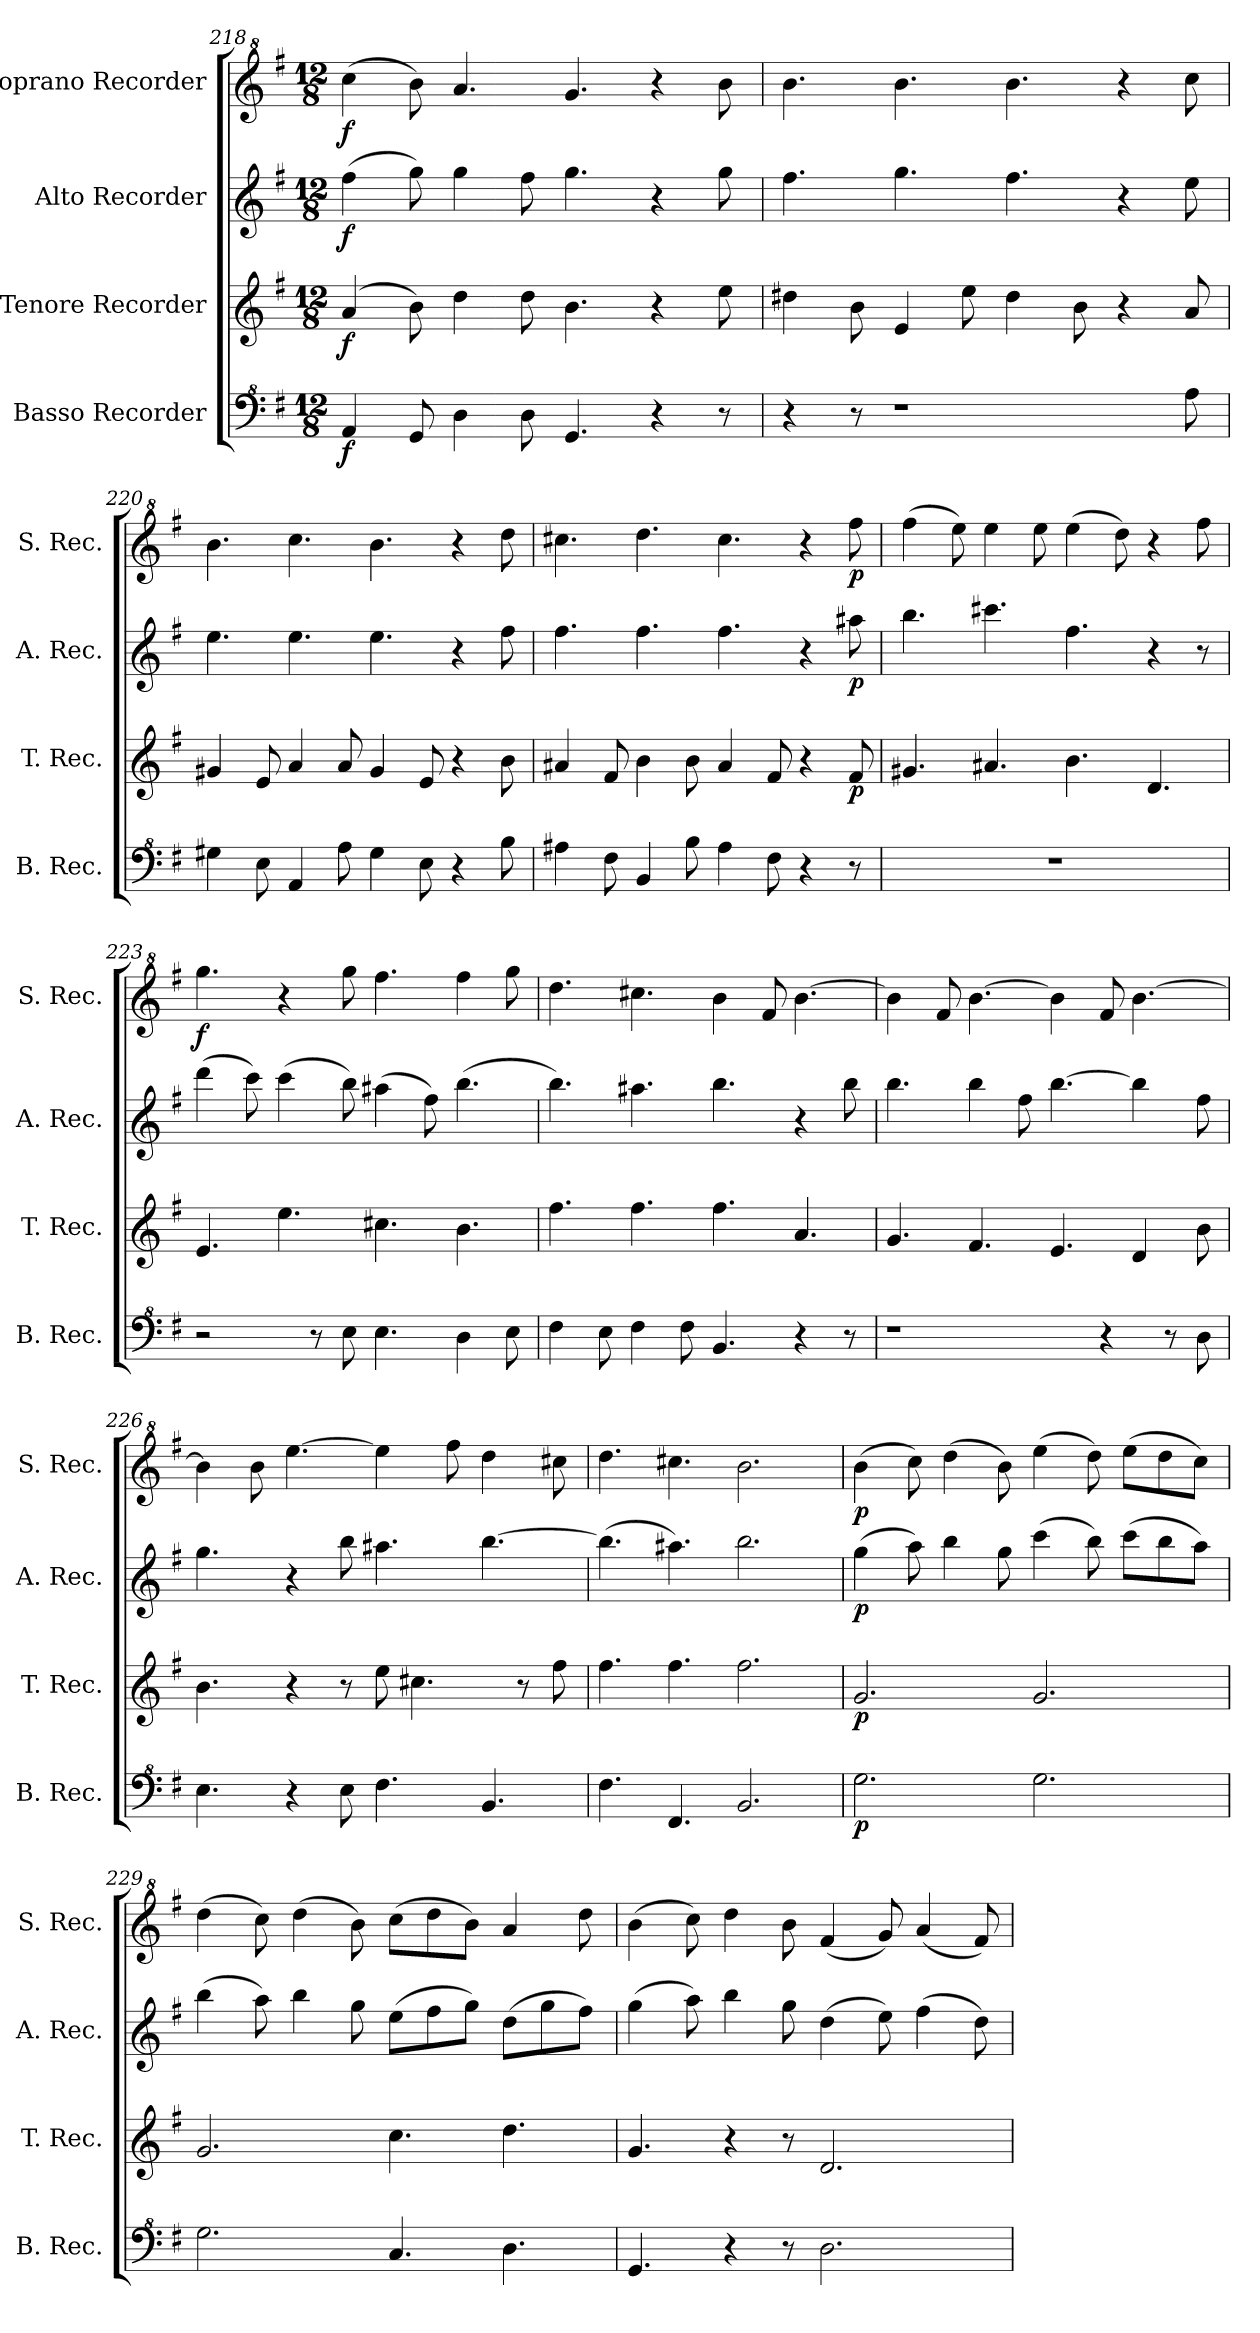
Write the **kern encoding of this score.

**kern	**dynam	**kern	**dynam	**kern	**dynam	**kern	**dynam
*part4	*part4	*part3	*part3	*part2	*part2	*part1	*part1
*staff4	*staff4	*staff3	*staff3	*staff2	*staff2	*staff1	*staff1
*I"Basso Recorder	*	*I"Tenore Recorder	*	*I"Alto Recorder	*	*I"Soprano Recorder	*
*I'B. Rec.	*	*I'T. Rec.	*	*I'A. Rec.	*	*I'S. Rec.	*
*clefF^4	*	*clefG2	*	*clefG2	*	*clefG^2	*
*k[f#]	*	*k[f#]	*	*k[f#]	*	*k[f#]	*
*M12/8	*	*M12/8	*	*M12/8	*	*M12/8	*
=218	=218	=218	=218	=218	=218	=218	=218
!	!LO:DY:b	!	!LO:DY:b	!	!LO:DY:b	!	!LO:DY:b
4A/	f	(4a/	f	(4ff#\	f	(4ccc\	f
8G/	.	8b\)	.	8gg\)	.	8bb\)	.
4d\	.	4dd\	.	4gg\	.	4.aa/	.
8d\	.	8dd\	.	8ff#\	.	.	.
4.G/	.	4.b\	.	4.gg\	.	4.gg/	.
4r	.	4r	.	4r	.	4r	.
8r	.	8ee\	.	8gg\	.	8bb\	.
=219	=219	=219	=219	=219	=219	=219	=219
4r	.	4dd#X\	.	4.ff#\	.	4.bb\	.
8r	.	8b\	.	.	.	.	.
1r	.	4e/	.	4.gg\	.	4.bb\	.
.	.	8ee\	.	.	.	.	.
.	.	4dd#\	.	4.ff#\	.	4.bb\	.
.	.	8b\	.	.	.	.	.
.	.	4r	.	4r	.	4r	.
8a\	.	8a/	.	8ee\	.	8ccc\	.
=220	=220	=220	=220	=220	=220	=220	=220
4g#X\	.	4g#X/	.	4.ee\	.	4.bb\	.
8e\	.	8e/	.	.	.	.	.
4A/	.	4a/	.	4.ee\	.	4.ccc\	.
8a\	.	8a/	.	.	.	.	.
4g#\	.	4g#/	.	4.ee\	.	4.bb\	.
8e\	.	8e/	.	.	.	.	.
4r	.	4r	.	4r	.	4r	.
8b\	.	8b\	.	8ff#\	.	8ddd\	.
=221	=221	=221	=221	=221	=221	=221	=221
4a#X\	.	4a#X/	.	4.ff#\	.	4.ccc#X\	.
8f#\	.	8f#/	.	.	.	.	.
4B/	.	4b\	.	4.ff#\	.	4.ddd\	.
8b\	.	8b\	.	.	.	.	.
4a#\	.	4a#/	.	4.ff#\	.	4.ccc#\	.
8f#\	.	8f#/	.	.	.	.	.
4r	.	4r	.	4r	.	4r	.
!	!	!	!LO:DY:b	!	!LO:DY:b	!	!LO:DY:b
8r	.	8f#/	p	8aa#X\	p	8fff#\	p
=222	=222	=222	=222	=222	=222	=222	=222
1.r	.	4.g#X/	.	4.bb\	.	(4fff#\	.
.	.	.	.	.	.	8eee\)	.
.	.	4.a#X/	.	4.ccc#X\	.	4eee\	.
.	.	.	.	.	.	8eee\	.
.	.	4.b\	.	4.ff#\	.	(4eee\	.
.	.	.	.	.	.	8ddd\)	.
.	.	4.d/	.	4r	.	4r	.
.	.	.	.	8r	.	8fff#\	.
=223	=223	=223	=223	=223	=223	=223	=223
!	!	!	!	!	!	!	!LO:DY:b
2r	.	4.e/	.	(4ddd\	.	4.ggg\	f
.	.	.	.	8ccc\)	.	.	.
.	.	4.ee\	.	(4ccc\	.	4r	.
8r	.	.	.	.	.	.	.
8e\	.	.	.	8bb\)	.	8ggg\	.
4.e\	.	4.cc#X\	.	(4aa#X\	.	4.fff#\	.
.	.	.	.	8ff#\)	.	.	.
4d\	.	4.b\	.	(4.bb\	.	4fff#\	.
8e\	.	.	.	.	.	8ggg\	.
=224	=224	=224	=224	=224	=224	=224	=224
4f#\	.	4.ff#\	.	4.bb\)	.	4.ddd\	.
8e\	.	.	.	.	.	.	.
4f#\	.	4.ff#\	.	4.aa#X\	.	4.ccc#X\	.
8f#\	.	.	.	.	.	.	.
4.B/	.	4.ff#\	.	4.bb\	.	4bb\	.
.	.	.	.	.	.	8ff#/	.
4r	.	4.a/	.	4r	.	[4.bb\	.
8r	.	.	.	8bb\	.	.	.
=225	=225	=225	=225	=225	=225	=225	=225
1r	.	4.g/	.	4.bb\	.	4bb\]	.
.	.	.	.	.	.	8ff#/	.
.	.	4.f#/	.	4bb\	.	[4.bb\	.
.	.	.	.	8ff#\	.	.	.
.	.	4.e/	.	[4.bb\	.	4bb\]	.
4r	.	.	.	.	.	8ff#/	.
.	.	4d/	.	4bb\]	.	[4.bb\	.
8r	.	.	.	.	.	.	.
8d\	.	8b\	.	8ff#\	.	.	.
!!LO:LB:g=z
=226	=226	=226	=226	=226	=226	=226	=226
4.e\	.	4.b\	.	4.gg\	.	4bb\]	.
.	.	.	.	.	.	8bb\	.
4r	.	4r	.	4r	.	[4.eee\	.
8e\	.	8r	.	8bb\	.	.	.
4.f#\	.	8ee\	.	4.aa#X\	.	4eee\]	.
.	.	4.cc#X\	.	.	.	.	.
.	.	.	.	.	.	8fff#\	.
4.B/	.	.	.	[4.bb\	.	4ddd\	.
.	.	8r	.	.	.	.	.
.	.	8ff#\	.	.	.	8ccc#X\	.
=227	=227	=227	=227	=227	=227	=227	=227
4.f#\	.	4.ff#\	.	(4.bb\]	.	4.ddd\	.
4.F#/	.	4.ff#\	.	4.aa#X\)	.	4.ccc#X\	.
2.B/	.	2.ff#\	.	2.bb\	.	2.bb\	.
=228	=228	=228	=228	=228	=228	=228	=228
!	!LO:DY:b	!	!LO:DY:b	!	!LO:DY:b	!	!LO:DY:b
2.g\	p	2.g/	p	(4gg\	p	(4bb\	p
.	.	.	.	8aa\)	.	8ccc\)	.
.	.	.	.	4bb\	.	(4ddd\	.
.	.	.	.	8gg\	.	8bb\)	.
2.g\	.	2.g/	.	(4ccc\	.	(4eee\	.
.	.	.	.	8bb\)	.	8ddd\)	.
.	.	.	.	(8ccc\L	.	(8eee\L	.
.	.	.	.	8bb\	.	8ddd\	.
.	.	.	.	8aa\J)	.	8ccc\J)	.
=229	=229	=229	=229	=229	=229	=229	=229
2.g\	.	2.g/	.	(4bb\	.	(4ddd\	.
.	.	.	.	8aa\)	.	8ccc\)	.
.	.	.	.	4bb\	.	(4ddd\	.
.	.	.	.	8gg\	.	8bb\)	.
4.c/	.	4.cc\	.	(8ee\L	.	(8ccc\L	.
.	.	.	.	8ff#\	.	8ddd\	.
.	.	.	.	8gg\J)	.	8bb\J)	.
4.d\	.	4.dd\	.	(8dd\L	.	4aa/	.
.	.	.	.	8gg\	.	.	.
.	.	.	.	8ff#\J)	.	8ddd\	.
=230	=230	=230	=230	=230	=230	=230	=230
4.G/	.	4.g/	.	(4gg\	.	(4bb\	.
.	.	.	.	8aa\)	.	8ccc\)	.
4r	.	4r	.	4bb\	.	4ddd\	.
8r	.	8r	.	8gg\	.	8bb\	.
2.d\	.	2.d/	.	(4dd\	.	(4ff#/	.
.	.	.	.	8ee\)	.	8gg/)	.
.	.	.	.	(4ff#\	.	(4aa/	.
.	.	.	.	8dd\)	.	8ff#/)	.
=	=	=	=	=	=	=	=
*-	*-	*-	*-	*-	*-	*-	*-
